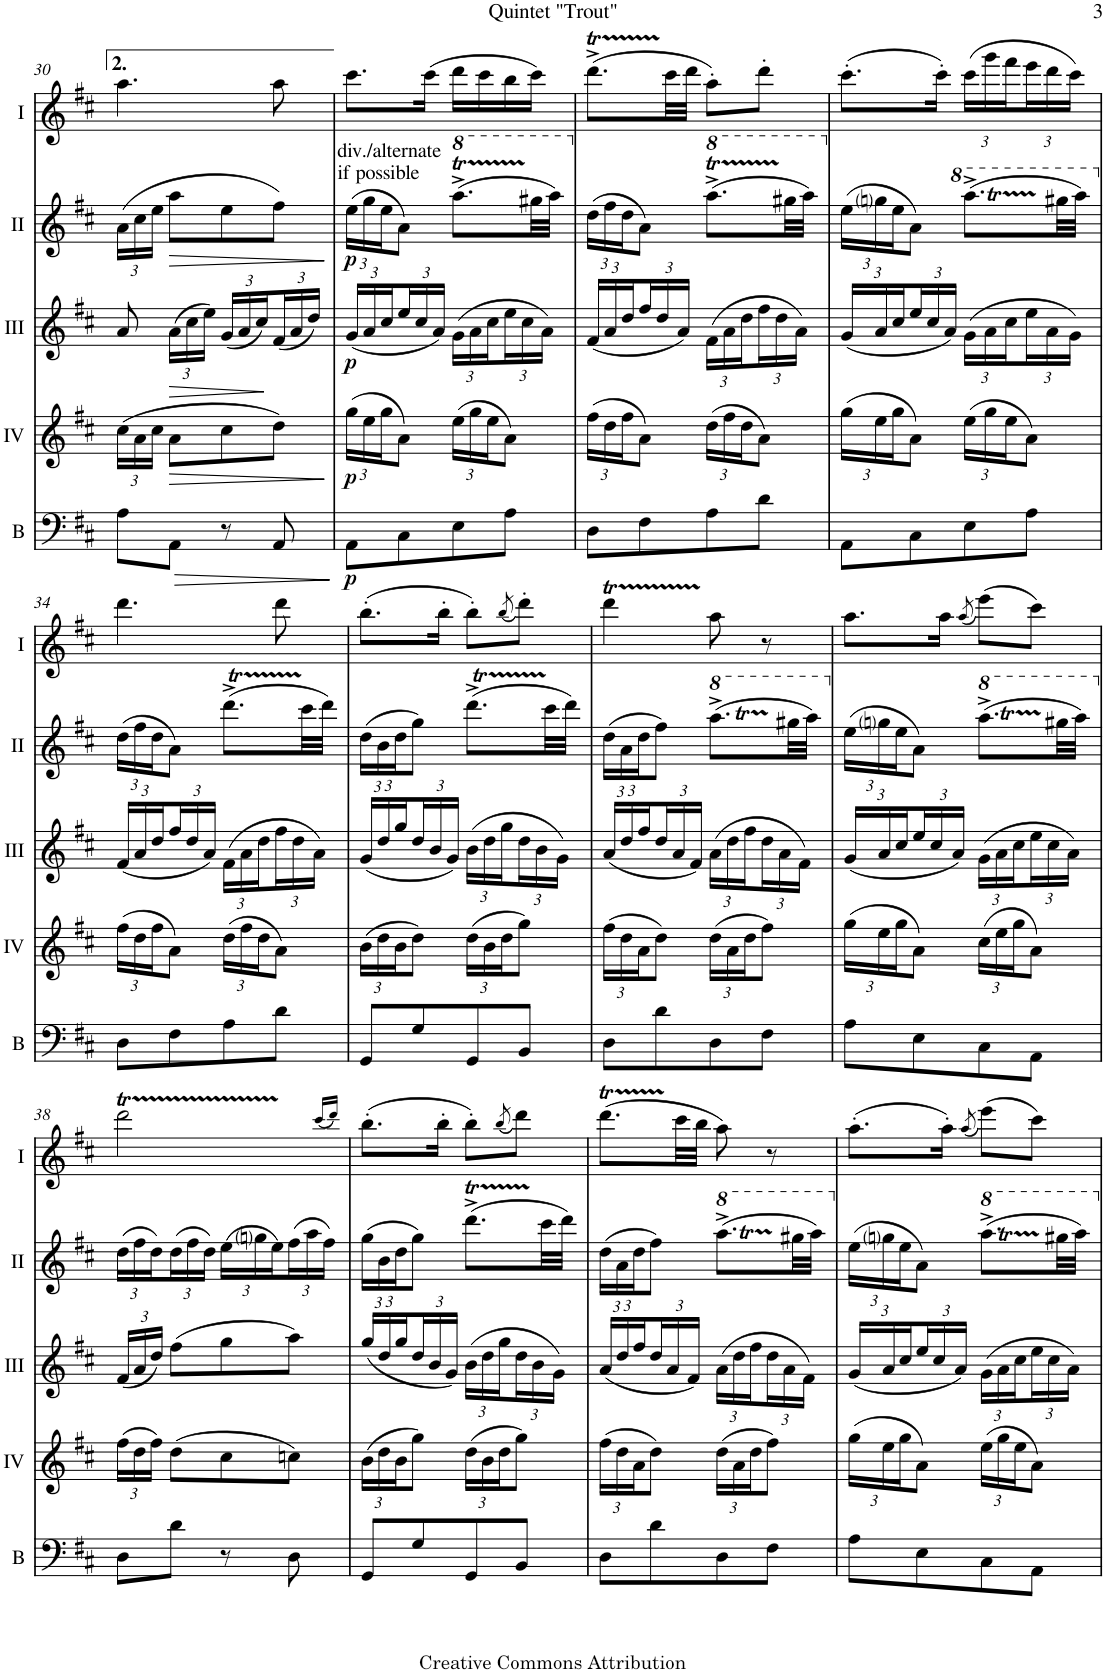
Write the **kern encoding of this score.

**kern	**dynam	**kern	**dynam	**kern	**dynam	**kern	**dynam	**kern
*part5	*part5	*part4	*part4	*part3	*part3	*part2	*part2	*part1
*staff5	*staff5	*staff4	*staff4	*staff3	*staff3	*staff2	*staff2	*staff1
*I"Bass	*	*I"Acc. 4	*	*I"Acc. 3	*	*I"Acc. 2	*	*I"Acc. 1
*I'B	*	*	*	*	*	*	*	*
!!LO:PB:g=z
*clefF4	*	*clefG2	*	*clefG2	*	*clefG2	*	*clefG2
*Trd7c12	*	*Trd7c12	*	*Trd7c12	*	*	*	*
*k[f#c#]	*	*k[f#c#]	*	*k[f#c#]	*	*k[f#c#]	*	*k[f#c#]
*M2/4	*	*M2/4	*	*M2/4	*	*M2/4	*	*M2/4
*	*	*Xbrackettup	*	*	*	*Xbrackettup	*	*
=30	=30	=30	=30	=30	=30	=30	=30	=30
8A\L	.	(24cc#\LL	.	8a/	.	(24a\LL	.	4.aa\
.	.	24a\	.	.	.	24cc#\	.	.
.	.	24cc#\JJ	.	.	.	24ee\JJ	.	.
!	!LO:HP:b	!	!LO:HP:b	!	!	!	!	!
*	*	*	*	*Xbrackettup	*	*	*	*
!	!	!	!	!	!LO:HP:b	!	!LO:HP:b	!
8AA\J	>	8a\L	>	(24a\LL	>	8aa\L	>	.
.	.	.	.	24cc#\	.	.	.	.
.	.	.	.	24ee\JJ)	.	.	.	.
8r	.	8cc#\	.	(24g/LL	.	8ee\	.	.
.	.	.	.	24a/	.	.	.	.
.	.	.	.	24cc#/)	.	.	.	.
8AA/	.	8dd\J)	.	(24f#/	]	8ff#\J)	.	8aa\
.	.	.	.	24a/	.	.	.	.
.	.	.	.	24dd/JJ)	.	.	.	.
.	]	.	]	.	.	.	]	.
=31	=31	=31	=31	=31	=31	=31	=31	=31
!	!	!	!	!	!	!LO:TX:a:t=div./alternate	!	!
!	!	!	!	!	!	!LO:TX:a:t=if possible	!	!
!	!LO:DY:b	!	!LO:DY:b	!	!LO:DY:b	!	!LO:DY:b	!
8AA\L	p	(24gg\LL	p	(24g/LL	p	(24ee\LL	p	8.ccc#\L
.	.	24ee\	.	24a/	.	24gg\	.	.
.	.	24gg\J	.	24cc#/	.	24ee\J	.	.
8C#\	.	8a\J)	.	24ee/	.	8a\J)	.	.
.	.	.	.	24cc#/	.	.	.	.
.	.	.	.	.	.	.	.	(16ccc#\Jk
.	.	.	.	24a/JJ)	.	.	.	.
*	*	*	*	*	*	*8va	*	*
8E\	.	(24ee\LL	.	(24g\LL	.	(8.aaaT^\L	.	16ddd\LL
.	.	24gg\	.	24a\	.	.	.	.
.	.	.	.	.	.	.	.	16ccc#\
.	.	24ee\J	.	24cc#\	.	.	.	.
8A\J	.	8a\J)	.	24ee\	.	.	.	16bb\
.	.	.	.	24cc#\	.	.	.	.
.	.	.	.	.	.	32ggg#X\LL	.	16ccc#\JJ)
.	.	.	.	24a\JJ)	.	.	.	.
.	.	.	.	.	.	32aaa\JJJ)	.	.
=32	=32	=32	=32	=32	=32	=32	=32	=32
*	*	*	*	*	*	*X8va	*	*
8D\L	.	(24ff#\LL	.	(24f#/LL	.	(24dd\LL	.	(8.dddT^\L
.	.	24dd\	.	24a/	.	24ff#\	.	.
.	.	24ff#\J	.	24dd/	.	24dd\J	.	.
8F#\	.	8a\J)	.	24ff#/	.	8a\J)	.	.
.	.	.	.	24dd/	.	.	.	.
.	.	.	.	.	.	.	.	32ccc#\LL
.	.	.	.	24a/JJ)	.	.	.	.
.	.	.	.	.	.	.	.	32ddd\JJJ
*	*	*	*	*	*	*8va	*	*
8A\	.	(24dd\LL	.	(24f#\LL	.	(8.aaaT^\L	.	8aa'\L)
.	.	24ff#\	.	24a\	.	.	.	.
.	.	24dd\J	.	24dd\	.	.	.	.
8d\J	.	8a\J)	.	24ff#\	.	.	.	8ddd'\J
.	.	.	.	24dd\	.	.	.	.
.	.	.	.	.	.	32ggg#X\LL	.	.
.	.	.	.	24a\JJ)	.	.	.	.
.	.	.	.	.	.	32aaa\JJJ)	.	.
=33	=33	=33	=33	=33	=33	=33	=33	=33
*	*	*	*	*	*	*X8va	*	*
8AA\L	.	(24gg\LL	.	(24g/LL	.	(24ee\LL	.	(8.ccc#'\L
.	.	24ee\	.	24a/	.	24ggni\	.	.
.	.	24gg\J	.	24cc#/	.	24ee\J	.	.
8C#\	.	8a\J)	.	24ee/	.	8a\J)	.	.
.	.	.	.	24cc#/	.	.	.	.
.	.	.	.	.	.	.	.	16ccc#'\Jk)
.	.	.	.	24a/JJ)	.	.	.	.
*	*	*	*	*	*	*8va	*	*
*	*	*	*	*	*	*	*	*Xbrackettup
8E\	.	(24ee\LL	.	(24g\LL	.	(8.aaaT^\L	.	(24ccc#\LL
.	.	24gg\	.	24a\	.	.	.	24ggg\
.	.	24ee\J	.	24cc#\	.	.	.	24fff#\
8A\J	.	8a\J)	.	24ee\	.	.	.	24eee\
.	.	.	.	24a\	.	.	.	24ddd\
.	.	.	.	.	.	32ggg#X\LL	.	.
.	.	.	.	24g\JJ)	.	.	.	24ccc#\JJ)
.	.	.	.	.	.	32aaa\JJJ)	.	.
!!LO:LB:g=z
=34	=34	=34	=34	=34	=34	=34	=34	=34
*	*	*	*	*	*	*X8va	*	*
8D\L	.	(24ff#\LL	.	(24f#/LL	.	(24dd\LL	.	4.ddd\
.	.	24dd\	.	24a/	.	24ff#\	.	.
.	.	24ff#\J	.	24dd/	.	24dd\J	.	.
8F#\	.	8a\J)	.	24ff#/	.	8a\J)	.	.
.	.	.	.	24dd/	.	.	.	.
.	.	.	.	24a/JJ)	.	.	.	.
8A\	.	(24dd\LL	.	(24f#\LL	.	(8.dddT^\L	.	.
.	.	24ff#\	.	24a\	.	.	.	.
.	.	24dd\J	.	24dd\	.	.	.	.
8d\J	.	8a\J)	.	24ff#\	.	.	.	8ddd\
.	.	.	.	24dd\	.	.	.	.
.	.	.	.	.	.	32ccc#\LL	.	.
.	.	.	.	24a\JJ)	.	.	.	.
.	.	.	.	.	.	32ddd\JJJ)	.	.
=35	=35	=35	=35	=35	=35	=35	=35	=35
8GG/L	.	(24b\LL	.	(24g/LL	.	(24dd\LL	.	(8.bb'\L
.	.	24dd\	.	24dd/	.	24b\	.	.
.	.	24b\J	.	24gg/	.	24dd\J	.	.
8G/	.	8dd\J)	.	24dd/	.	8gg\J)	.	.
.	.	.	.	24b/	.	.	.	.
.	.	.	.	.	.	.	.	16bb'\Jk
.	.	.	.	24g/JJ)	.	.	.	.
8GG/	.	(24dd\LL	.	(24b\LL	.	(8.dddT^\L	.	8bb'\L)
.	.	24b\	.	24dd\	.	.	.	.
.	.	24dd\J	.	24gg\	.	.	.	.
.	.	.	.	.	.	.	.	(8qbb/
8BB/J	.	8gg\J)	.	24dd\	.	.	.	8ddd'\J)
.	.	.	.	24b\	.	.	.	.
.	.	.	.	.	.	32ccc#\LL	.	.
.	.	.	.	24g\JJ)	.	.	.	.
.	.	.	.	.	.	32ddd\JJJ)	.	.
=36	=36	=36	=36	=36	=36	=36	=36	=36
8D\L	.	(24ff#\LL	.	(24a/LL	.	(24dd\LL	.	4dddT\
.	.	24dd\	.	24dd/	.	24a\	.	.
.	.	24a\J	.	24ff#/	.	24dd\J	.	.
8d\	.	8dd\J)	.	24dd/	.	8ff#\J)	.	.
.	.	.	.	24a/	.	.	.	.
.	.	.	.	24f#/JJ)	.	.	.	.
*	*	*	*	*	*	*8va	*	*
8D\	.	(24dd\LL	.	(24a\LL	.	(8.aaaT^\L	.	8aa\
.	.	24a\	.	24dd\	.	.	.	.
.	.	24dd\J	.	24ff#\	.	.	.	.
8F#\J	.	8ff#\J)	.	24dd\	.	.	.	8r
.	.	.	.	24a\	.	.	.	.
.	.	.	.	.	.	32ggg#X\LL	.	.
.	.	.	.	24f#\JJ)	.	.	.	.
.	.	.	.	.	.	32aaa\JJJ)	.	.
=37	=37	=37	=37	=37	=37	=37	=37	=37
*	*	*	*	*	*	*X8va	*	*
8A\L	.	(24gg\LL	.	(24g/LL	.	(24ee\LL	.	8.aa\L
.	.	24ee\	.	24a/	.	24ggni\	.	.
.	.	24gg\J	.	24cc#/	.	24ee\J	.	.
8E\	.	8a\J)	.	24ee/	.	8a\J)	.	.
.	.	.	.	24cc#/	.	.	.	.
.	.	.	.	.	.	.	.	16aa\Jk
.	.	.	.	24a/JJ)	.	.	.	.
.	.	.	.	.	.	.	.	(8qaa/
*	*	*	*	*	*	*8va	*	*
8C#\	.	(24cc#\LL	.	(24g\LL	.	(8.aaaT^\L	.	(8eee\L)
.	.	24ee\	.	24a\	.	.	.	.
.	.	24gg\J	.	24cc#\	.	.	.	.
8AA\J	.	8a\J)	.	24ee\	.	.	.	8ccc#\J)
.	.	.	.	24cc#\	.	.	.	.
.	.	.	.	.	.	32ggg#X\LL	.	.
.	.	.	.	24a\JJ)	.	.	.	.
.	.	.	.	.	.	32aaa\JJJ)	.	.
!!LO:LB:g=z
=38	=38	=38	=38	=38	=38	=38	=38	=38
*	*	*	*	*	*	*X8va	*	*
8D\L	.	(24ff#\LL	.	(24f#/LL	.	(24dd\LL	.	2dddT\
.	.	24dd\	.	24a/	.	24ff#\	.	.
.	.	24ff#\JJ)	.	24dd/JJ)	.	24dd\)	.	.
8d\J	.	(8dd\L	.	(8ff#\L	.	(24dd\	.	.
.	.	.	.	.	.	24ff#\	.	.
.	.	.	.	.	.	24dd\JJ)	.	.
8r	.	8cc#\	.	8gg\	.	(24ee\LL	.	.
.	.	.	.	.	.	24ggni\	.	.
.	.	.	.	.	.	24ee\)	.	.
8D\	.	8ccn\J)	.	8aa\J)	.	(24ff#\	.	.
.	.	.	.	.	.	24aa\	.	.
.	.	.	.	.	.	24ff#\JJ)	.	.
.	.	.	.	.	.	.	.	(16qccc#/LL
.	.	.	.	.	.	.	.	16qddd/JJ)
=39	=39	=39	=39	=39	=39	=39	=39	=39
8GG/L	.	(24b\LL	.	(24gg/LL	.	(24gg\LL	.	(8.bb'\L
.	.	24dd\	.	24dd/	.	24b\	.	.
.	.	24b\J	.	24gg/	.	24dd\J	.	.
8G/	.	8gg\J)	.	24dd/	.	8gg\J)	.	.
.	.	.	.	24b/	.	.	.	.
.	.	.	.	.	.	.	.	16bb'\Jk
.	.	.	.	24g/JJ)	.	.	.	.
8GG/	.	(24dd\LL	.	(24b\LL	.	(8.dddT^\L	.	8bb'\L)
.	.	24b\	.	24dd\	.	.	.	.
.	.	24dd\J	.	24gg\	.	.	.	.
.	.	.	.	.	.	.	.	(8qbb/
8BB/J	.	8gg\J)	.	24dd\	.	.	.	8ddd\J)
.	.	.	.	24b\	.	.	.	.
.	.	.	.	.	.	32ccc#\LL	.	.
.	.	.	.	24g\JJ)	.	.	.	.
.	.	.	.	.	.	32ddd\JJJ)	.	.
=40	=40	=40	=40	=40	=40	=40	=40	=40
8D\L	.	(24ff#\LL	.	(24a/LL	.	(24dd\LL	.	(8.dddT\L
.	.	24dd\	.	24dd/	.	24a\	.	.
.	.	24a\J	.	24ff#/	.	24dd\J	.	.
8d\	.	8dd\J)	.	24dd/	.	8ff#\J)	.	.
.	.	.	.	24a/	.	.	.	.
.	.	.	.	.	.	.	.	32ccc#\LL
.	.	.	.	24f#/JJ)	.	.	.	.
.	.	.	.	.	.	.	.	32bb\JJJ
*	*	*	*	*	*	*8va	*	*
8D\	.	(24dd\LL	.	(24a\LL	.	(8.aaaT^\L	.	8aa\)
.	.	24a\	.	24dd\	.	.	.	.
.	.	24dd\J	.	24ff#\	.	.	.	.
8F#\J	.	8ff#\J)	.	24dd\	.	.	.	8r
.	.	.	.	24a\	.	.	.	.
.	.	.	.	.	.	32ggg#X\LL	.	.
.	.	.	.	24f#\JJ)	.	.	.	.
.	.	.	.	.	.	32aaa\JJJ)	.	.
=41	=41	=41	=41	=41	=41	=41	=41	=41
*	*	*	*	*	*	*X8va	*	*
8A\L	.	(24gg\LL	.	(24g/LL	.	(24ee\LL	.	(8.aa'\L
.	.	24ee\	.	24a/	.	24ggni\	.	.
.	.	24gg\J	.	24cc#/	.	24ee\J	.	.
8E\	.	8a\J)	.	24ee/	.	8a\J)	.	.
.	.	.	.	24cc#/	.	.	.	.
.	.	.	.	.	.	.	.	16aa'\Jk)
.	.	.	.	24a/JJ)	.	.	.	.
.	.	.	.	.	.	.	.	(8qaa/
*	*	*	*	*	*	*8va	*	*
8C#\	.	(24ee\LL	.	(24g\LL	.	(8.aaaT^\L	.	(8eee\L)
.	.	24gg\	.	24a\	.	.	.	.
.	.	24ee\J	.	24cc#\	.	.	.	.
8AA\J	.	8a\J)	.	24ee\	.	.	.	8ccc#\J)
.	.	.	.	24cc#\	.	.	.	.
.	.	.	.	.	.	32ggg#X\LL	.	.
.	.	.	.	24a\JJ)	.	.	.	.
.	.	.	.	.	.	32aaa\JJJ)	.	.
*	*	*	*	*	*	*X8va	*	*
=	=	=	=	=	=	=	=	=
*-	*-	*-	*-	*-	*-	*-	*-	*-
